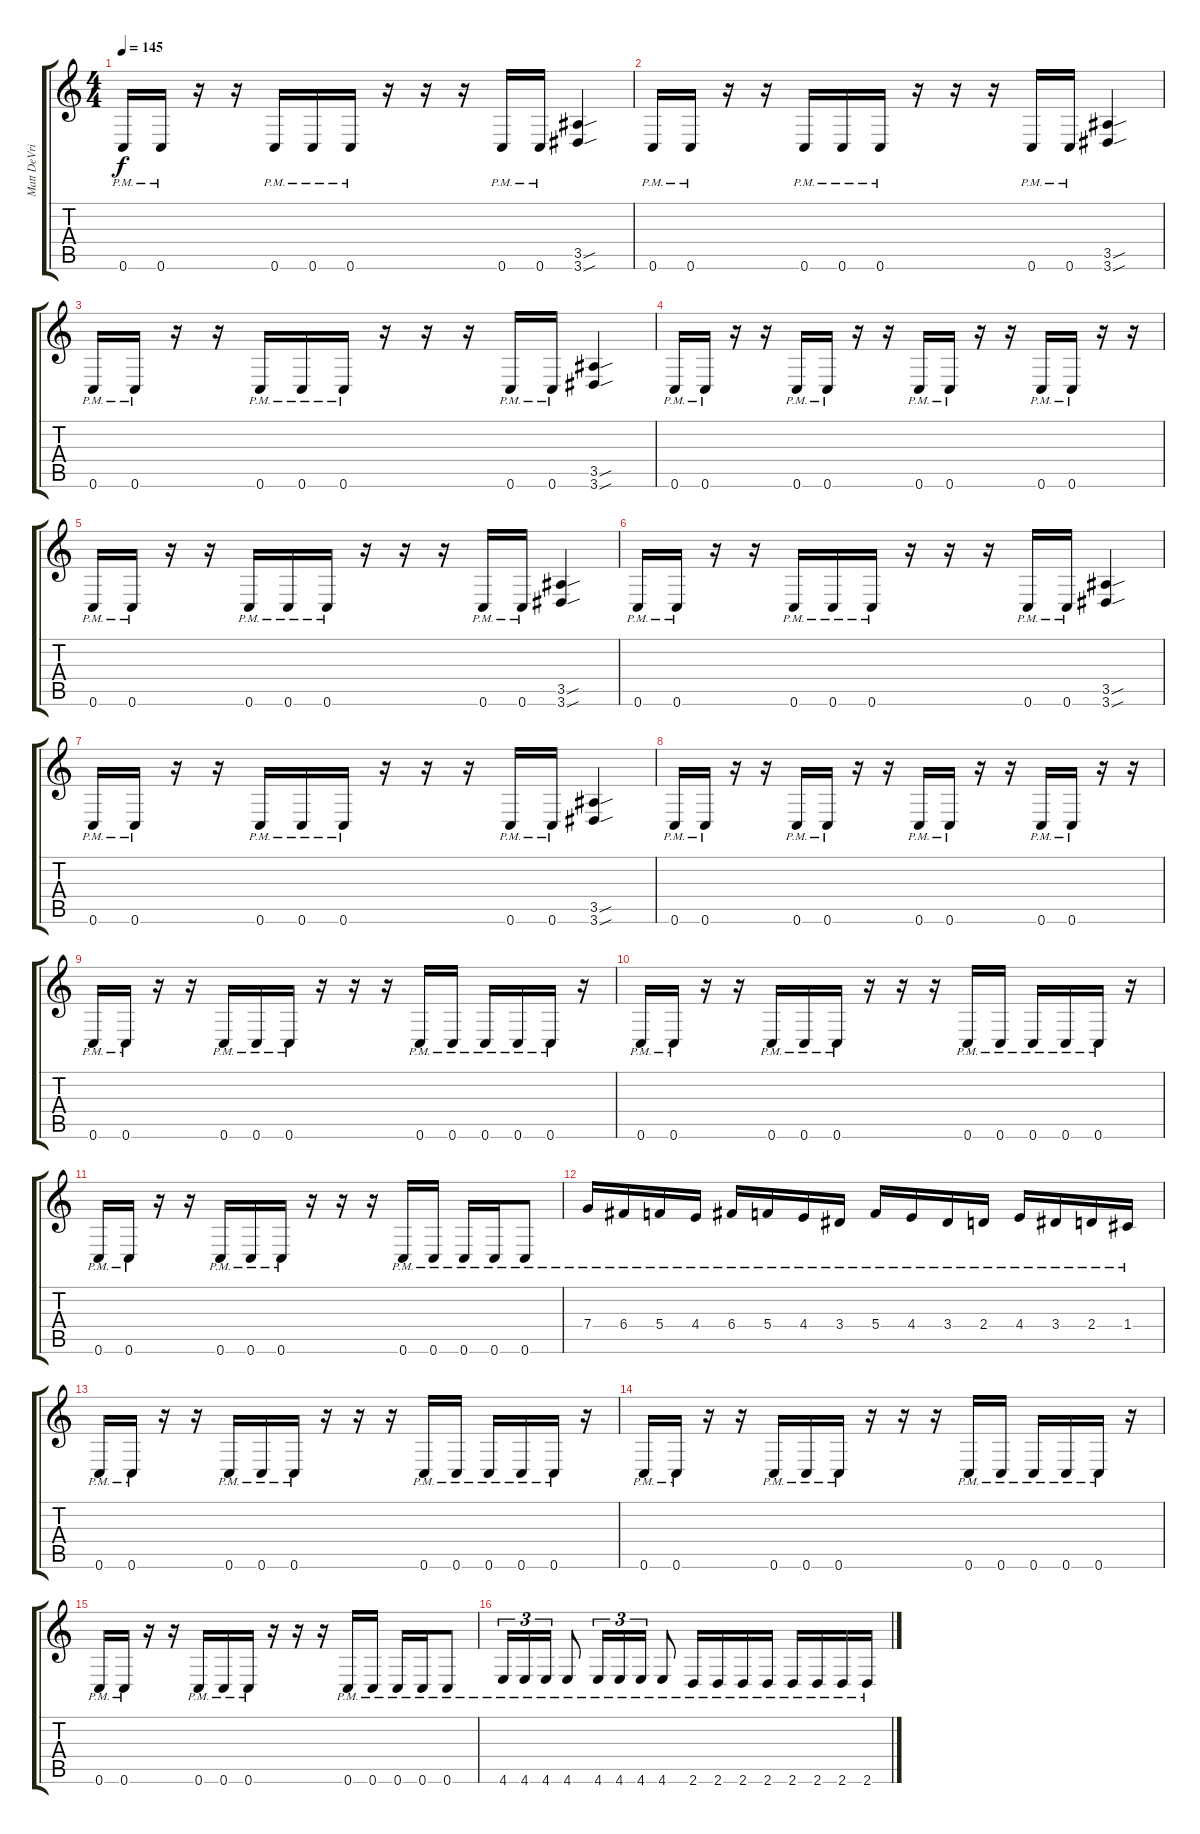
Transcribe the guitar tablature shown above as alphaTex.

\track ("Matt DeVries" "Matt DeVri") {instrument distortionguitar}
\staff {score tabs}
\tuning (D4 A3 F3 C3 G2 C2) {hide}
\ts (4 4)
\tempo 145
\clef g2
\ks c
0.6{pm}.16{dy f} 0.6{pm}.16 r.16 r.16 0.6{pm}.16 0.6{pm}.16 0.6{pm}.16 r.16 r.16 r.16 0.6{pm}.16 0.6{pm}.16 (3.5{sou} 3.6{sou}).4 |
0.6{pm}.16 0.6{pm}.16 r.16 r.16 0.6{pm}.16 0.6{pm}.16 0.6{pm}.16 r.16 r.16 r.16 0.6{pm}.16 0.6{pm}.16 (3.5{sou} 3.6{sou}).4 |
0.6{pm}.16 0.6{pm}.16 r.16 r.16 0.6{pm}.16 0.6{pm}.16 0.6{pm}.16 r.16 r.16 r.16 0.6{pm}.16 0.6{pm}.16 (3.5{sou} 3.6{sou}).4 |
0.6{pm}.16 0.6{pm}.16 r.16 r.16 0.6{pm}.16 0.6{pm}.16 r.16 r.16 0.6{pm}.16 0.6{pm}.16 r.16 r.16 0.6{pm}.16 0.6{pm}.16 r.16 r.16 |
0.6{pm}.16 0.6{pm}.16 r.16 r.16 0.6{pm}.16 0.6{pm}.16 0.6{pm}.16 r.16 r.16 r.16 0.6{pm}.16 0.6{pm}.16 (3.5{sou} 3.6{sou}).4 |
0.6{pm}.16 0.6{pm}.16 r.16 r.16 0.6{pm}.16 0.6{pm}.16 0.6{pm}.16 r.16 r.16 r.16 0.6{pm}.16 0.6{pm}.16 (3.5{sou} 3.6{sou}).4 |
0.6{pm}.16 0.6{pm}.16 r.16 r.16 0.6{pm}.16 0.6{pm}.16 0.6{pm}.16 r.16 r.16 r.16 0.6{pm}.16 0.6{pm}.16 (3.5{sou} 3.6{sou}).4 |
0.6{pm}.16 0.6{pm}.16 r.16 r.16 0.6{pm}.16 0.6{pm}.16 r.16 r.16 0.6{pm}.16 0.6{pm}.16 r.16 r.16 0.6{pm}.16 0.6{pm}.16 r.16 r.16 |
0.6{pm}.16 0.6{pm}.16 r.16 r.16 0.6{pm}.16 0.6{pm}.16 0.6{pm}.16 r.16 r.16 r.16 0.6{pm}.16 0.6{pm}.16 0.6{pm}.16 0.6{pm}.16 0.6{pm}.16 r.16 |
0.6{pm}.16 0.6{pm}.16 r.16 r.16 0.6{pm}.16 0.6{pm}.16 0.6{pm}.16 r.16 r.16 r.16 0.6{pm}.16 0.6{pm}.16 0.6{pm}.16 0.6{pm}.16 0.6{pm}.16 r.16 |
0.6{pm}.16 0.6{pm}.16 r.16 r.16 0.6{pm}.16 0.6{pm}.16 0.6{pm}.16 r.16 r.16 r.16 0.6{pm}.16 0.6{pm}.16 0.6{pm}.16 0.6{pm}.16 0.6{pm}.8 |
7.4{pm}.16 6.4{pm}.16 5.4{pm}.16 4.4{pm}.16 6.4{pm}.16 5.4{pm}.16 4.4{pm}.16 3.4{pm}.16 5.4{pm}.16 4.4{pm}.16 3.4{pm}.16 2.4{pm}.16 4.4{pm}.16 3.4{pm}.16 2.4{pm}.16 1.4{pm}.16 |
0.6{pm}.16 0.6{pm}.16 r.16 r.16 0.6{pm}.16 0.6{pm}.16 0.6{pm}.16 r.16 r.16 r.16 0.6{pm}.16 0.6{pm}.16 0.6{pm}.16 0.6{pm}.16 0.6{pm}.16 r.16 |
0.6{pm}.16 0.6{pm}.16 r.16 r.16 0.6{pm}.16 0.6{pm}.16 0.6{pm}.16 r.16 r.16 r.16 0.6{pm}.16 0.6{pm}.16 0.6{pm}.16 0.6{pm}.16 0.6{pm}.16 r.16 |
0.6{pm}.16 0.6{pm}.16 r.16 r.16 0.6{pm}.16 0.6{pm}.16 0.6{pm}.16 r.16 r.16 r.16 0.6{pm}.16 0.6{pm}.16 0.6{pm}.16 0.6{pm}.16 0.6{pm}.8 |
4.6{pm}.16{tu (3 2)} 4.6{pm}.16{tu (3 2)} 4.6{pm}.16{tu (3 2)} 4.6{pm}.8 4.6{pm}.16{tu (3 2)} 4.6{pm}.16{tu (3 2)} 4.6{pm}.16{tu (3 2)} 4.6{pm}.8 2.6{pm}.16 2.6{pm}.16 2.6{pm}.16 2.6{pm}.16 2.6{pm}.16 2.6{pm}.16 2.6{pm}.16 2.6{pm}.16
